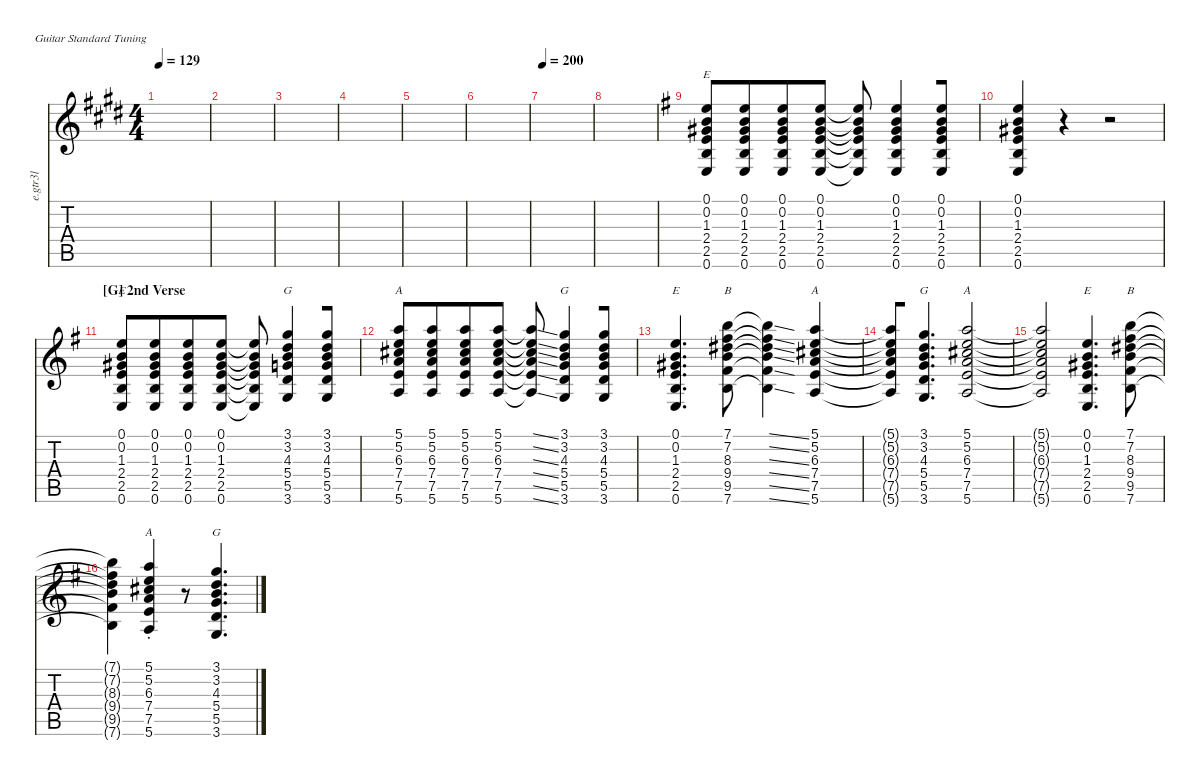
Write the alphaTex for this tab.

\defaultSystemsLayout 4
\hideDynamics
\bracketExtendMode nobrackets
\track ("E.Guitar III (Left)" "e.gtr3l") {instrument distortionguitar}
\staff {score tabs}
\tuning (E4 B3 G3 D3 A2 E2)
\chord ("E" 0 0 1 2 2 0) {showdiagram false showfingering false}
\chord ("G" 3 3 4 5 5 3) {showdiagram false showfingering false barre (3 3)}
\chord ("A" 5 5 6 7 7 5) {firstfret 5 showdiagram false showfingering false barre (5 5)}
\chord ("B" 7 7 8 9 9 7) {firstfret 7 showdiagram false showfingering false barre (7 7)}
\ts (4 4)
\tempo 129
\clef g2
\scale
0.0569904
\ks e
|
\scale
0.0614897 |
\scale
0.0553693 |
\scale
0.0546875 |
\scale
0.0551491 |
\scale
0.0571039 |
\tempo 200
\scale
0.060444 |
\scale
0.0518063 |
\scale
0.281073
\ks g
(0.6{acc forcenatural} 2.5{acc forcenatural} 2.4{acc forcenatural} 1.3{acc #} 0.2{acc forcenatural} 0.1{acc forcenatural}).8{ch "E" beam Up} (0.6{acc forcenatural} 2.5{acc forcenatural} 2.4{acc forcenatural} 1.3{acc #} 0.2{acc forcenatural} 0.1{acc forcenatural}).8{beam Up beam merge} (0.6{acc forcenatural} 2.5{acc forcenatural} 2.4{acc forcenatural} 1.3{acc #} 0.2{acc forcenatural} 0.1{acc forcenatural}).8{beam Up} (0.6{acc forcenatural} 2.5{acc forcenatural} 2.4{acc forcenatural} 1.3{acc #} 0.2{acc forcenatural} 0.1{acc forcenatural}).8{beam Up} (0.6{t acc forcenatural} 2.5{t acc forcenatural} 2.4{t acc forcenatural} 1.3{t acc #} 0.2{t acc forcenatural} 0.1{t acc forcenatural}).8{beam Up} (0.6{acc forcenatural} 2.5{acc forcenatural} 2.4{acc forcenatural} 1.3{acc #} 0.2{acc forcenatural} 0.1{acc forcenatural}).4{beam Up beam merge} (0.6{acc forcenatural} 2.5{acc forcenatural} 2.4{acc forcenatural} 1.3{acc #} 0.2{acc forcenatural} 0.1{acc forcenatural}).8{beam Up} |
\scale
0.0905586 (0.6{acc forcenatural} 2.5{acc forcenatural} 2.4{acc forcenatural} 1.3{acc #} 0.2{acc forcenatural} 0.1{acc forcenatural}).4{beam Up beam merge} r.4{beam Down} r.2{beam Down} |
\section ("G" "2nd Verse")
(0.6{acc forcenatural} 2.5{acc forcenatural} 2.4{acc forcenatural} 1.3{acc #} 0.2{acc forcenatural} 0.1{acc forcenatural}).8{ch "E" beam Up} (0.6{acc forcenatural} 2.5{acc forcenatural} 2.4{acc forcenatural} 1.3{acc #} 0.2{acc forcenatural} 0.1{acc forcenatural}).8{beam Up beam merge} (0.6{acc forcenatural} 2.5{acc forcenatural} 2.4{acc forcenatural} 1.3{acc #} 0.2{acc forcenatural} 0.1{acc forcenatural}).8{beam Up} (0.6{acc forcenatural} 2.5{acc forcenatural} 2.4{acc forcenatural} 1.3{acc #} 0.2{acc forcenatural} 0.1{acc forcenatural}).8{beam Up} (0.6{t acc forcenatural} 2.5{t acc forcenatural} 2.4{t acc forcenatural} 1.3{t acc #} 0.2{t acc forcenatural} 0.1{t acc forcenatural}).8{beam Up} (3.6{acc forcenatural} 5.5{acc forcenatural} 5.4{acc forcenatural} 4.3{acc forcenatural} 3.2{acc forcenatural} 3.1{acc forcenatural}).4{ch "G" beam Up beam merge} (3.6{acc forcenatural} 5.5{acc forcenatural} 5.4{acc forcenatural} 4.3{acc forcenatural} 3.2{acc forcenatural} 3.1{acc forcenatural}).8{beam Up beam merge} |
(5.6{acc forcenatural} 7.5{acc forcenatural} 7.4{acc forcenatural} 6.3{acc #} 5.2{acc forcenatural} 5.1{acc forcenatural}).8{ch "A" beam Up} (5.6{acc forcenatural} 7.5{acc forcenatural} 7.4{acc forcenatural} 6.3{acc #} 5.2{acc forcenatural} 5.1{acc forcenatural}).8{beam Up beam merge} (5.6{acc forcenatural} 7.5{acc forcenatural} 7.4{acc forcenatural} 6.3{acc #} 5.2{acc forcenatural} 5.1{acc forcenatural}).8{beam Up} (5.6{acc forcenatural} 7.5{acc forcenatural} 7.4{acc forcenatural} 6.3{acc #} 5.2{acc forcenatural} 5.1{acc forcenatural}).8{beam Up} (5.6{ss t acc forcenatural} 7.5{ss t acc forcenatural} 7.4{ss t acc forcenatural} 6.3{ss t acc #} 5.2{ss t acc forcenatural} 5.1{ss t acc forcenatural}).8{beam Up} (3.6{acc forcenatural} 5.5{acc forcenatural} 5.4{acc forcenatural} 4.3{acc forcenatural} 3.2{acc forcenatural} 3.1{acc forcenatural}).4{ch "G" beam Up beam merge} (3.6{acc forcenatural} 5.5{acc forcenatural} 5.4{acc forcenatural} 4.3{acc forcenatural} 3.2{acc forcenatural} 3.1{acc forcenatural}).8{beam Up beam merge} |
(0.6{acc forcenatural} 2.5{acc forcenatural} 2.4{acc forcenatural} 1.3{acc #} 0.2{acc forcenatural} 0.1{acc forcenatural}).4{d ch "E" beam Up} (7.6{acc forcenatural} 9.5{acc #} 9.4{acc forcenatural} 8.3{acc #} 7.2{acc #} 7.1{acc forcenatural}).8{ch "B" beam Down} (7.6{ss t acc forcenatural} 9.5{ss t acc #} 9.4{ss t acc forcenatural} 8.3{ss t acc #} 7.2{ss t acc #} 7.1{ss t acc forcenatural}).4{beam Down} (5.6{acc forcenatural} 7.5{acc forcenatural} 7.4{acc forcenatural} 6.3{acc #} 5.2{acc forcenatural} 5.1{acc forcenatural}).4{ch "A" beam Up beam merge} |
(5.6{t acc forcenatural} 7.5{t acc forcenatural} 7.4{t acc forcenatural} 6.3{t acc #} 5.2{t acc forcenatural} 5.1{t acc forcenatural}).8{beam Up beam merge} (3.6{acc forcenatural} 5.5{acc forcenatural} 5.4{acc forcenatural} 4.3{acc forcenatural} 3.2{acc forcenatural} 3.1{acc forcenatural}).4{d ch "G" beam Up beam merge} (5.1{acc forcenatural} 5.2{acc forcenatural} 6.3{acc #} 7.4{acc forcenatural} 7.5{acc forcenatural} 5.6{acc forcenatural}).2{ch "A" beam Up} |
(5.1{t acc forcenatural} 5.2{t acc forcenatural} 6.3{t acc #} 7.4{t acc forcenatural} 7.5{t acc forcenatural} 5.6{t acc forcenatural}).2{beam Up} (0.6{acc forcenatural} 2.5{acc forcenatural} 2.4{acc forcenatural} 1.3{acc #} 0.2{acc forcenatural} 0.1{acc forcenatural}).4{d ch "E" beam Up} (7.6{acc forcenatural} 9.5{acc #} 9.4{acc forcenatural} 8.3{acc #} 7.2{acc #} 7.1{acc forcenatural}).8{ch "B" beam Down} |
(7.6{t acc forcenatural} 9.5{t acc #} 9.4{t acc forcenatural} 8.3{t acc #} 7.2{t acc #} 7.1{t acc forcenatural}).4{beam Down} (5.6{st acc forcenatural} 7.5{st acc forcenatural} 7.4{st acc forcenatural} 6.3{st acc #} 5.2{st acc forcenatural} 5.1{st acc forcenatural}).4{ch "A" beam Up beam merge} r.8{beam Down} (3.6{acc forcenatural} 5.5{acc forcenatural} 5.4{acc forcenatural} 4.3{acc forcenatural} 3.2{acc forcenatural} 3.1{acc forcenatural}).4{d ch "G" beam Up}
